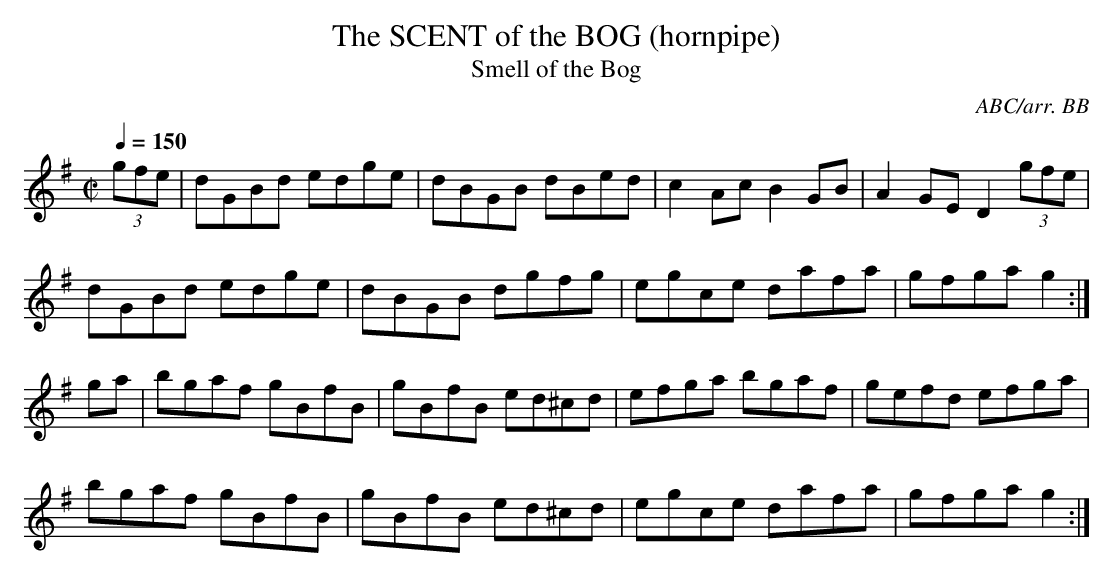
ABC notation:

X:1
T:SCENT of the BOG (hornpipe), The
T:Smell of the Bog
C:ABC/arr. BB
M:C|
Q:1/4=150
L:1/8
K:G
(3gfe|dGBd edge|dBGB dBed|c2Ac B2GB|A2GE D2 (3gfe|
dGBd edge|dBGB dgfg|egce dafa|gfga g2 :|
ga|bgaf gBfB|gBfB ed^cd|efga bgaf|gefd efga|
bgaf gBfB|gBfB ed^cd|egce dafa|gfga g2 :|
